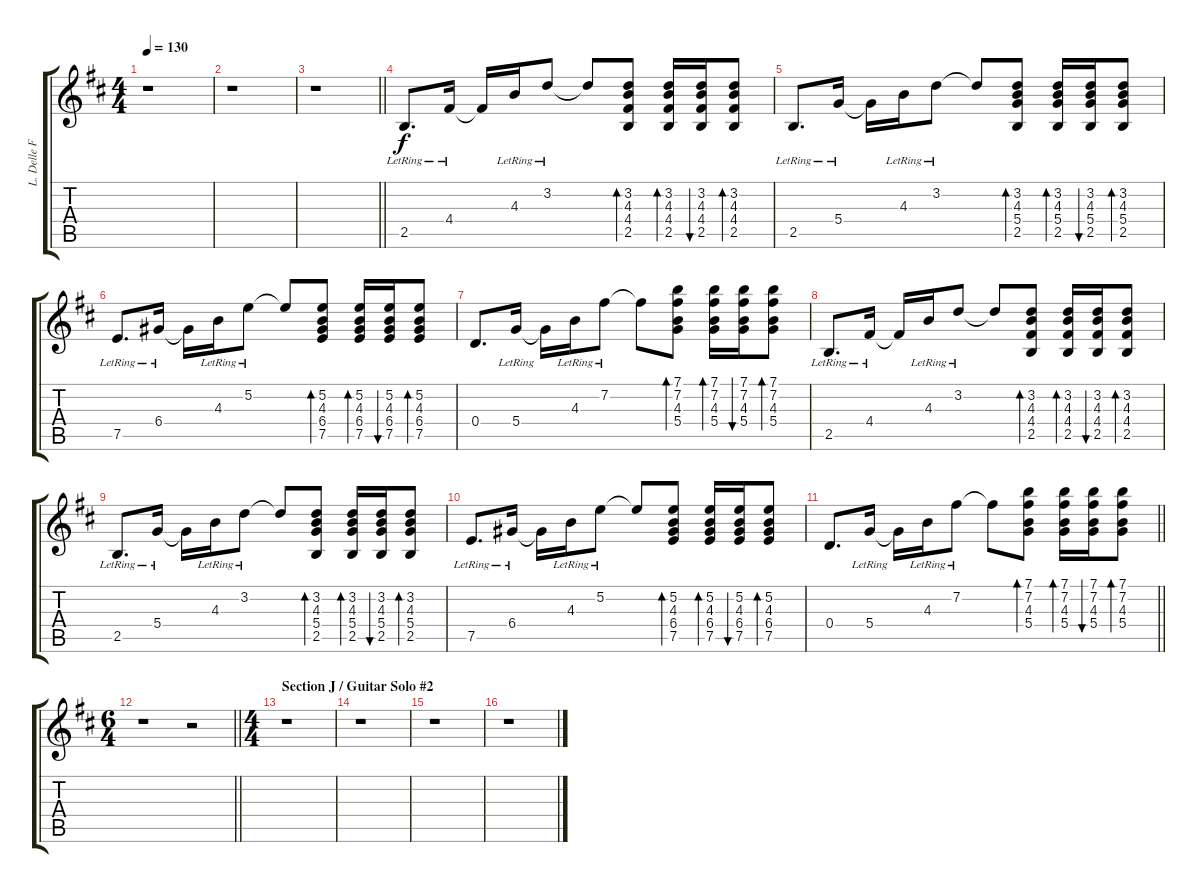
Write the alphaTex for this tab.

\track ("L. Delle Fave (Clean Guitar R)" "L. Delle F") {instrument electricguitarclean}
\staff {score tabs}
\tuning (E4 B3 G3 D3 A2 E2) {hide}
\ts (4 4)
\tempo 130
\clef g2
\ks bminor
r.1{dy f} |
r.1 |
\barLineRight lightlight
r.1 |
2.5{lr}.8{d} 4.4{lr}.16 4.4{t}.16 4.3{lr}.16 3.2{lr}.8 3.2{t}.8 (3.2 4.3 4.4 2.5).8{bd 60} (3.2 4.3 4.4 2.5).16{bd 60} (3.2 4.3 4.4 2.5).16{bu 60} (3.2 4.3 4.4 2.5).8{bd 60} |
2.5{lr}.8{d} 5.4{lr}.16 5.4{t}.16 4.3{lr}.16 3.2{lr}.8 3.2{t}.8 (3.2 4.3 5.4 2.5).8{bd 60} (3.2 4.3 5.4 2.5).16{bd 60} (3.2 4.3 5.4 2.5).16{bu 60} (3.2 4.3 5.4 2.5).8{bd 60} |
7.5{lr}.8{d} 6.4{lr}.16 6.4{t}.16 4.3{lr}.16 5.2{lr}.8 5.2{t}.8 (5.2 4.3 6.4 7.5).8{bd 60} (5.2 4.3 6.4 7.5).16{bd 60} (5.2 4.3 6.4 7.5).16{bu 60} (5.2 4.3 6.4 7.5).8{bd 60} |
0.4.8{d} 5.4{lr}.16 5.4{t}.16 4.3{lr}.16 7.2{lr}.8 7.2{t}.8 (7.1 7.2 4.3 5.4).8{bd 60} (7.1 7.2 4.3 5.4).16{bd 60} (7.1 7.2 4.3 5.4).16{bu 60} (7.1 7.2 4.3 5.4).8{bd 60} |
2.5{lr}.8{d} 4.4{lr}.16 4.4{t}.16 4.3{lr}.16 3.2{lr}.8 3.2{t}.8 (3.2 4.3 4.4 2.5).8{bd 60} (3.2 4.3 4.4 2.5).16{bd 60} (3.2 4.3 4.4 2.5).16{bu 60} (3.2 4.3 4.4 2.5).8{bd 60} |
2.5{lr}.8{d} 5.4{lr}.16 5.4{t}.16 4.3{lr}.16 3.2{lr}.8 3.2{t}.8 (3.2 4.3 5.4 2.5).8{bd 60} (3.2 4.3 5.4 2.5).16{bd 60} (3.2 4.3 5.4 2.5).16{bu 60} (3.2 4.3 5.4 2.5).8{bd 60} |
7.5{lr}.8{d} 6.4{lr}.16 6.4{t}.16 4.3{lr}.16 5.2{lr}.8 5.2{t}.8 (5.2 4.3 6.4 7.5).8{bd 60} (5.2 4.3 6.4 7.5).16{bd 60} (5.2 4.3 6.4 7.5).16{bu 60} (5.2 4.3 6.4 7.5).8{bd 60} |
\barLineRight lightlight
0.4.8{d} 5.4{lr}.16 5.4{t}.16 4.3{lr}.16 7.2{lr}.8 7.2{t}.8 (7.1 7.2 4.3 5.4).8{bd 60} (7.1 7.2 4.3 5.4).16{bd 60} (7.1 7.2 4.3 5.4).16{bu 60} (7.1 7.2 4.3 5.4).8{bd 60} |
\ts (6 4)
\barLineRight lightlight
r.1 r.2 |
\ts (4 4)
\section ("" "Section J / Guitar Solo #2")
r.1 |
r.1 |
r.1 |
r.1
